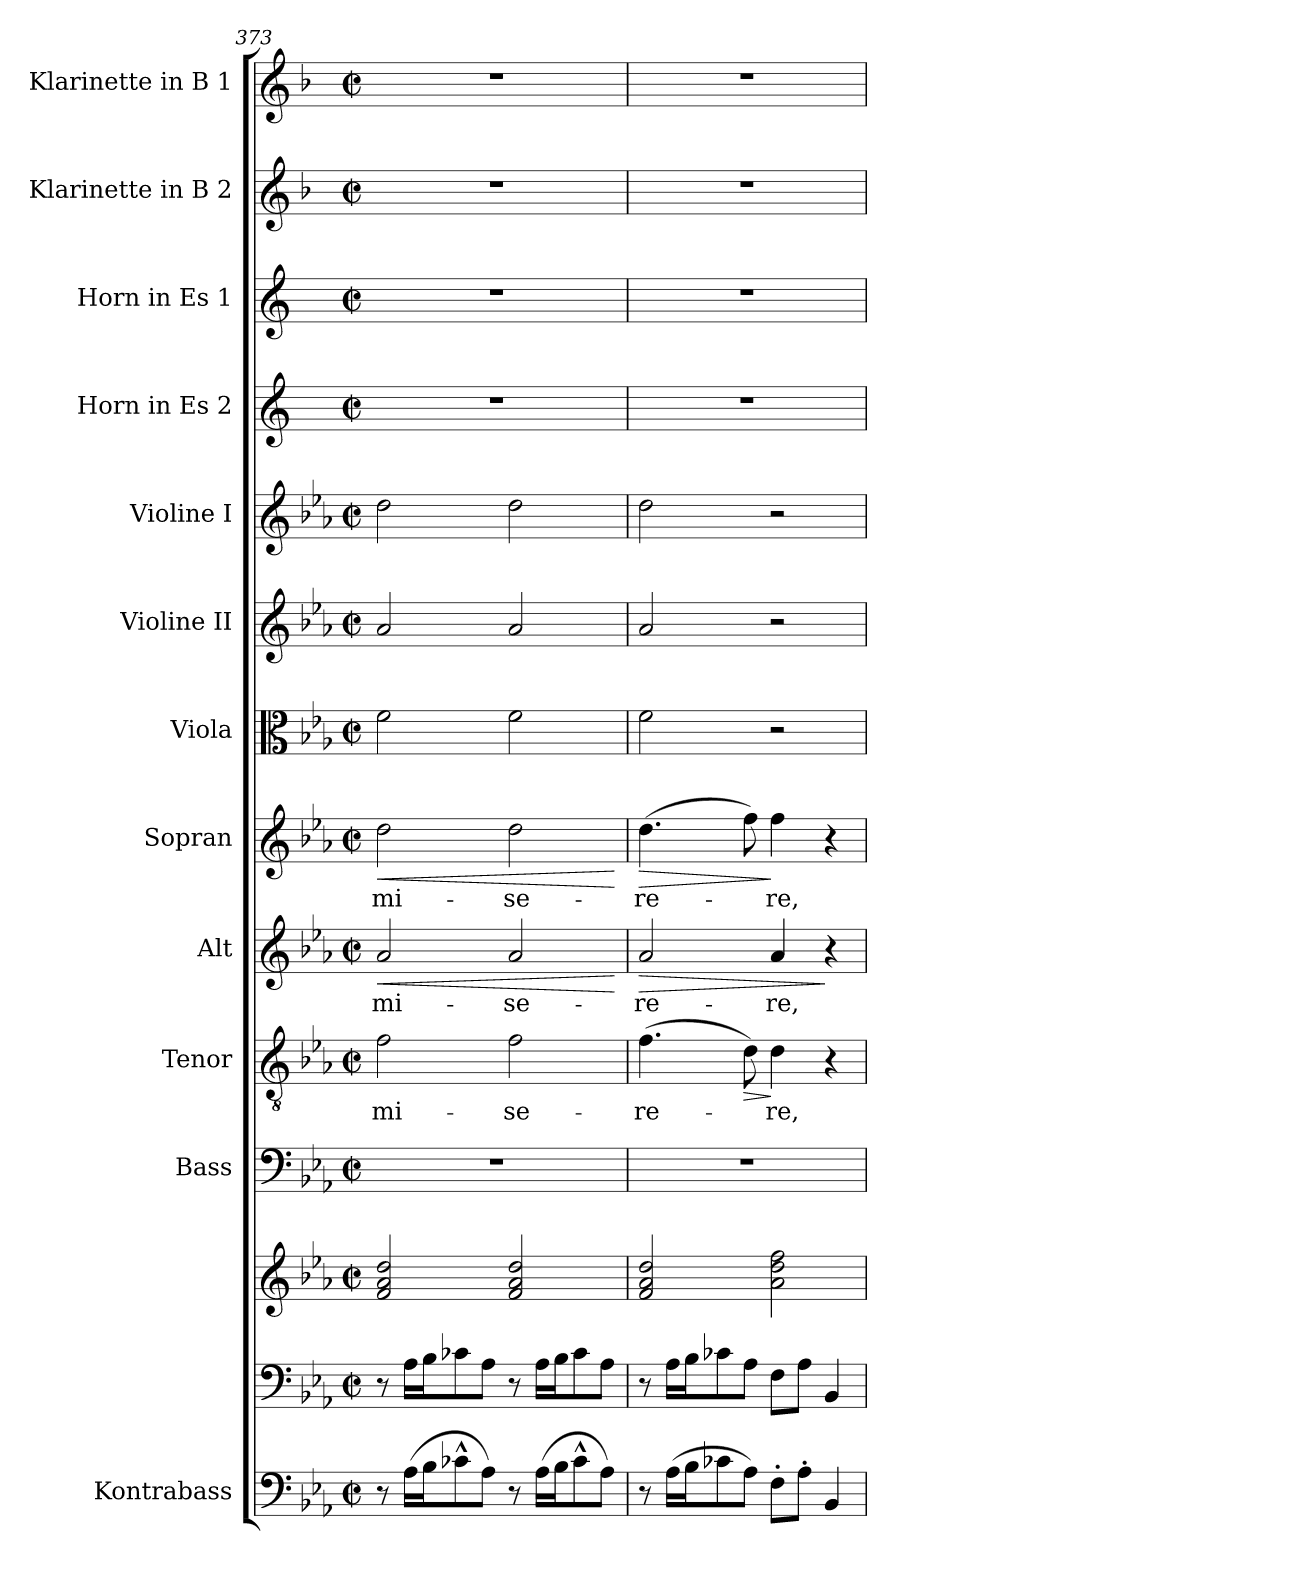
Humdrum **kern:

**kern	**kern	**kern	**kern	**kern	**text	**dynam	**kern	**text	**dynam	**kern	**text	**dynam	**kern	**kern	**kern	**kern	**kern	**kern	**kern
*part13	*part12	*part12	*part11	*part10	*part10	*part10	*part9	*part9	*part9	*part8	*part8	*part8	*part7	*part6	*part5	*part4	*part3	*part2	*part1
*staff14	*staff13	*staff12	*staff11	*staff10	*staff10	*staff10	*staff9	*staff9	*staff9	*staff8	*staff8	*staff8	*staff7	*staff6	*staff5	*staff4	*staff3	*staff2	*staff1
*I"Kontrabass	*	*	*I"Bass	*I"Tenor	*	*	*I"Alt	*	*	*I"Sopran	*	*	*I"Viola	*I"Violine II	*I"Violine I	*I"Horn in Es 2	*I"Horn in Es 1	*I"Klarinette in B 2	*I"Klarinette in B 1
*I'Kb.	*	*	*I'B	*I'T	*	*	*I'A	*	*	*I'S	*	*	*I'Vla.	*I'Vl. II	*I'Vl. I	*I'Hrn. 2	*I'Hrn. 1	*	*
!!LO:PB:g=z
*clefF4	*clefF4	*clefG2	*clefF4	*clefGv2	*	*	*clefG2	*	*	*clefG2	*	*	*clefC3	*clefG2	*clefG2	*clefG2	*clefG2	*clefG2	*clefG2
*ITrd7c12	*	*	*	*	*	*	*	*	*	*	*	*	*	*	*	*ITrd5c9	*ITrd5c9	*ITrd1c2	*ITrd1c2
*k[b-e-a-]	*k[b-e-a-]	*k[b-e-a-]	*k[b-e-a-]	*k[b-e-a-]	*	*	*k[b-e-a-]	*	*	*k[b-e-a-]	*	*	*k[b-e-a-]	*k[b-e-a-]	*k[b-e-a-]	*k[b-e-a-]	*k[b-e-a-]	*k[b-e-a-]	*k[b-e-a-]
*E-:	*E-:	*E-:	*E-:	*E-:	*	*	*E-:	*	*	*E-:	*	*	*E-:	*E-:	*E-:	*E-:	*E-:	*E-:	*E-:
*M2/2	*M2/2	*M2/2	*M2/2	*M2/2	*	*	*M2/2	*	*	*M2/2	*	*	*M2/2	*M2/2	*M2/2	*M2/2	*M2/2	*M2/2	*M2/2
*met(c|)	*met(c|)	*met(c|)	*met(c|)	*met(c|)	*	*	*met(c|)	*	*	*met(c|)	*	*	*met(c|)	*met(c|)	*met(c|)	*met(c|)	*met(c|)	*met(c|)	*met(c|)
=373	=373	=373	=373	=373	=373	=373	=373	=373	=373	=373	=373	=373	=373	=373	=373	=373	=373	=373	=373
!	!	!	!	!	!LO:LY:b	!	!	!LO:LY:b	!LO:HP:b	!	!LO:LY:b	!LO:HP:b	!	!	!	!	!	!	!
8r	8r	2f/ 2a-/ 2dd/	1r	2f\	mi-	.	2a-/	mi-	<	2dd\	mi-	<	2f\	2a-/	2dd\	1r	1r	1r	1r
(>16AA-\LL	16A-\LL	.	.	.	.	.	.	.	.	.	.	.	.	.	.	.	.	.	.
16BB-\J	16B-\J	.	.	.	.	.	.	.	.	.	.	.	.	.	.	.	.	.	.
8C-X^^>\	8c-X\	.	.	.	.	.	.	.	.	.	.	.	.	.	.	.	.	.	.
8AA-\J)	8A-\J	.	.	.	.	.	.	.	.	.	.	.	.	.	.	.	.	.	.
!	!	!	!	!	!LO:LY:b	!	!	!LO:LY:b	!	!	!LO:LY:b	!	!	!	!	!	!	!	!
8r	8r	2f/ 2a-/ 2dd/	.	2f\	-se-	.	2a-/	-se-	.	2dd\	-se-	.	2f\	2a-/	2dd\	.	.	.	.
(>16AA-\LL	16A-\LL	.	.	.	.	.	.	.	.	.	.	.	.	.	.	.	.	.	.
16BB-\J	16B-\J	.	.	.	.	.	.	.	.	.	.	.	.	.	.	.	.	.	.
8C-^^>\	8c-\	.	.	.	.	.	.	.	.	.	.	.	.	.	.	.	.	.	.
8AA-\J)	8A-\J	.	.	.	.	.	.	.	.	.	.	.	.	.	.	.	.	.	.
.	.	.	.	.	.	.	.	.	[	.	.	[	.	.	.	.	.	.	.
=374	=374	=374	=374	=374	=374	=374	=374	=374	=374	=374	=374	=374	=374	=374	=374	=374	=374	=374	=374
!	!	!	!	!	!LO:LY:b	!	!	!LO:LY:b	!LO:HP:b	!	!LO:LY:b	!LO:HP:b	!	!	!	!	!	!	!
8r	8r	2f/ 2a-/ 2dd/	1r	(>4.f\	-re-	.	2a-/	-re-	>	(>4.dd\	-re-	>	2f\	2a-/	2dd\	1r	1r	1r	1r
(>16AA-\LL	16A-\LL	.	.	.	.	.	.	.	.	.	.	.	.	.	.	.	.	.	.
16BB-\J	16B-\J	.	.	.	.	.	.	.	.	.	.	.	.	.	.	.	.	.	.
8C-X\	8c-X\	.	.	.	.	.	.	.	.	.	.	.	.	.	.	.	.	.	.
!	!	!	!	!	!	!LO:HP:b	!	!	!	!	!	!	!	!	!	!	!	!	!
8AA-\J)	8A-\J	.	.	8d\)	.	>	.	.	.	8ff\)	.	.	.	.	.	.	.	.	.
!	!	!	!	!	!LO:LY:b	!	!	!LO:LY:b	!	!	!LO:LY:b	!	!	!	!	!	!	!	!
8FF'>\L	8F\L	2a-\ 2dd\ 2ff\	.	4d\	-re,	]	4a-/	-re,	.	4ff\	-re,	]	2r	2r	2r	.	.	.	.
8AA-'>\J	8A-\J	.	.	.	.	.	.	.	.	.	.	.	.	.	.	.	.	.	.
4BBB-/	4BB-/	.	.	4r	.	.	4r	.	]	4r	.	.	.	.	.	.	.	.	.
=	=	=	=	=	=	=	=	=	=	=	=	=	=	=	=	=	=	=	=
*-	*-	*-	*-	*-	*-	*-	*-	*-	*-	*-	*-	*-	*-	*-	*-	*-	*-	*-	*-
